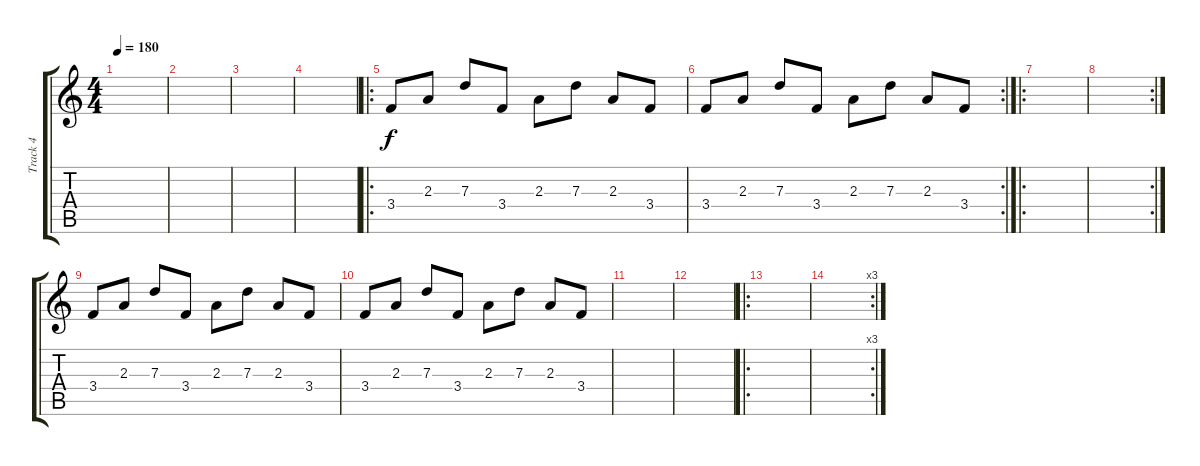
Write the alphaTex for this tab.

\track ("Track 4" "Track 4") {instrument acousticguitarnylon}
\staff {score tabs}
\tuning (E4 B3 G3 D3 A2 E2) {hide}
\ts (4 4)
\tempo 180
\clef g2
\ks c
|
|
|
|
\ro
3.4.8 2.3.8 7.3.8 3.4.8 2.3.8 7.3.8 2.3.8 3.4.8 |
\rc 2
3.4.8 2.3.8 7.3.8 3.4.8 2.3.8 7.3.8 2.3.8 3.4.8 |
\ro
|
\rc 2
|
3.4.8 2.3.8 7.3.8 3.4.8 2.3.8 7.3.8 2.3.8 3.4.8 |
3.4.8 2.3.8 7.3.8 3.4.8 2.3.8 7.3.8 2.3.8 3.4.8 |
|
|
\ro
|
\rc 3
